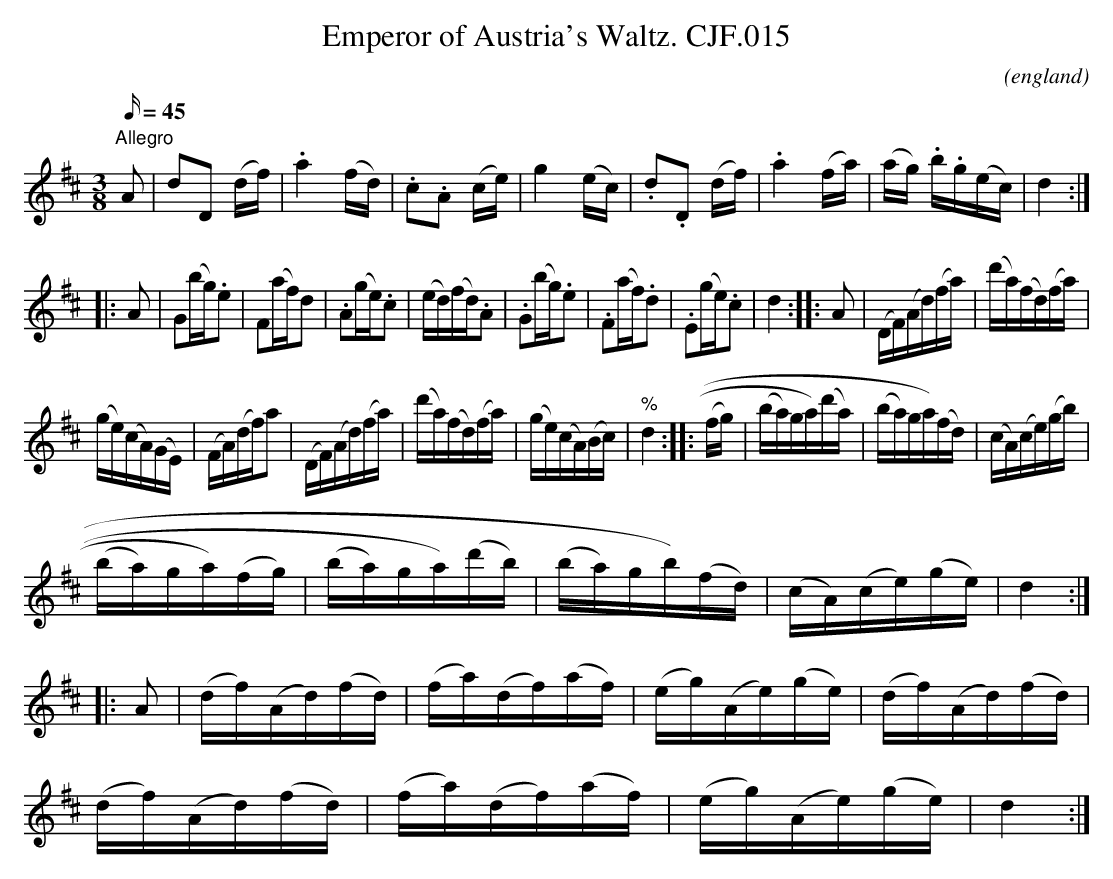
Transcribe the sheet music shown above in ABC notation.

X:1
T:Emperor of Austria's Waltz. CJF.015
O:england
M:3/8
L:1/16
Q:45
C:
K:D
"Allegro"A2|d2D2 (df)|.a4(fd)|.c2.A2 (ce)|g4(ec)|.d2.D2 (df)|\
.a4(fa)|(ag) .b.g(ec)|d4:|:
A2|G2(bg).e2|F2(af)d2|.A2(ge).c2|(ed)(fd).A2|.G2(bg).e2|\
.F2(af).d2|.E2(ge).c2|d4:|:A2|(DF)(Ad)(fa)|(d'a)(fd)(fa)|
(ge)(cA)(GE)|(FA)(df)""a2|(DF)(Ad)(fa)|(d'a)(fd)(fa)|\
(ge)(cA)(Bc)|"%"d4:|:(fg)|(ba)^(ga)(d'a)|(ba)^(ga)(fd)|(cA)(ce)(gb)|
(ba)^(ga)(fg)|(ba)^(ga)(d'b)|(ba)^(gb)(fd)|(cA)(ce)(ge)|d4:|:
A2|(df)(Ad)(fd)|(fa)(df)(af)|(eg)(Ae)(ge)|(df)(Ad)(fd)|
(df)(Ad)(fd)|(fa)(df)(af)|(eg)(Ae)(ge)|d4:|]
